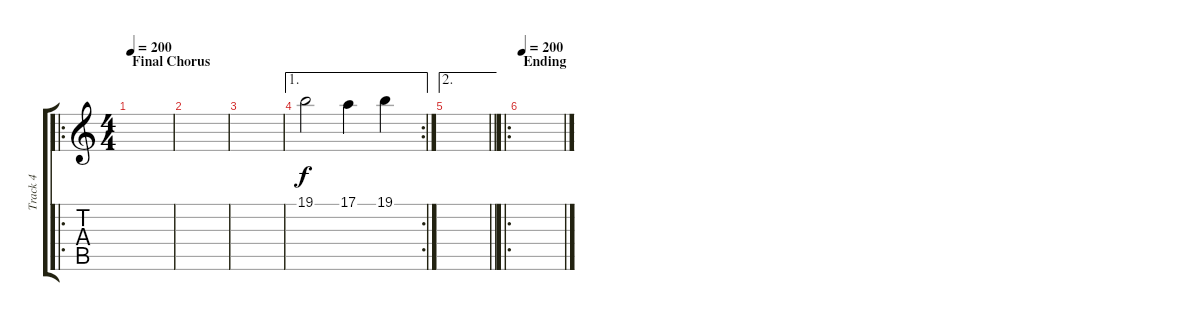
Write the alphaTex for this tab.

\track ("Track 4" "Track 4") {instrument brightacousticpiano}
\staff {score tabs}
\tuning (E4 B3 G3 D3 A2 E2) {hide}
\ro
\ts (4 4)
\section ("" "Final Chorus")
\tempo 200
\clef g2
\ks c
|
|
|
\ae 1
\rc 2
19.1.2 17.1.4 19.1.4 |
\ae 2
\barLineRight lightlight
|
\ro
\section ("" "Ending")
\tempo 200
